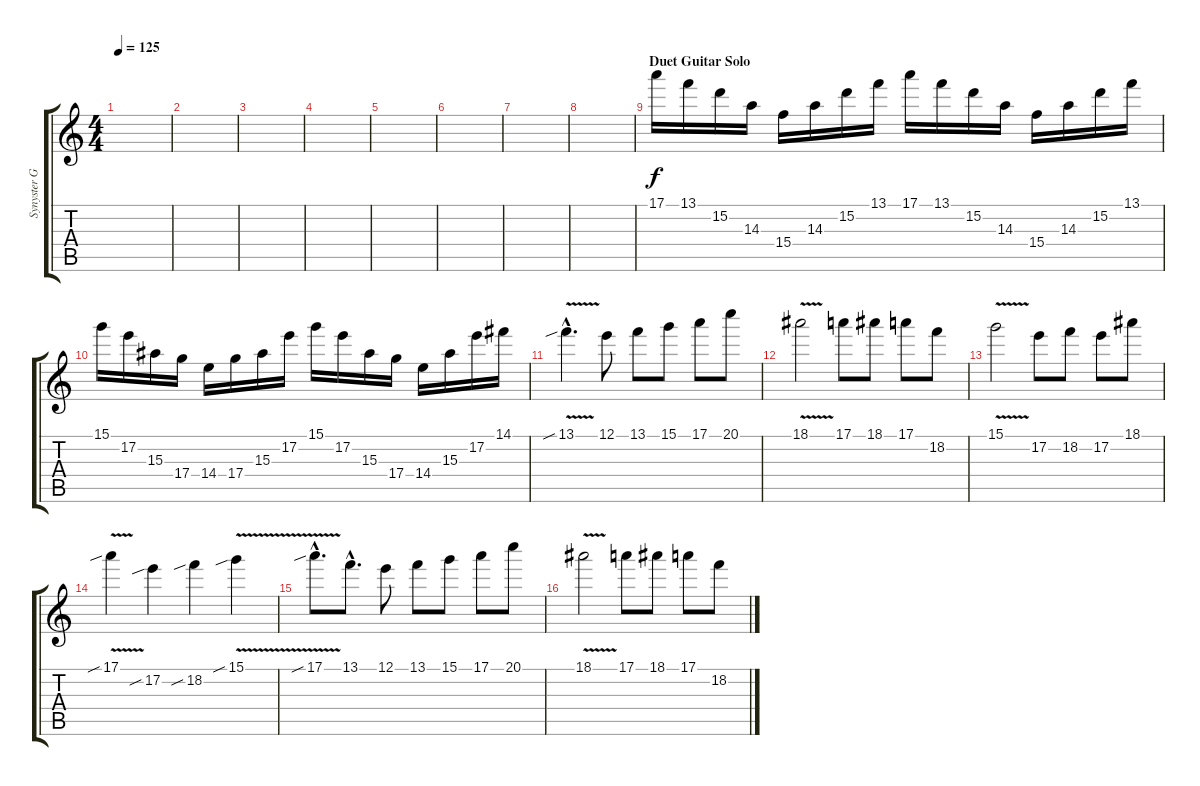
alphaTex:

\track ("Synyster Gates Duet" "Synyster G") {instrument overdrivenguitar}
\staff {score tabs}
\tuning (E4 B3 G3 D3 A2 D2) {hide}
\ts (4 4)
\tempo 125
\clef g2
\ks c
|
|
|
|
|
|
|
|
\section ("" "Duet Guitar Solo")
17.1.16 13.1.16 15.2.16 14.3.16 15.4.16 14.3.16 15.2.16 13.1.16 17.1.16 13.1.16 15.2.16 14.3.16 15.4.16 14.3.16 15.2.16 13.1.16 |
15.1.16 17.2.16 15.3.16 17.4.16 14.4.16 17.4.16 15.3.16 17.2.16 15.1.16 17.2.16 15.3.16 17.4.16 14.4.16 15.3.16 17.2.16 14.1.16 |
13.1{v sib hac}.4{d} 12.1.8 13.1.8 15.1.8 17.1.8 20.1.8 |
18.1{v}.2 17.1.8 18.1.8 17.1.8 18.2.8 |
15.1{v}.2 17.2.8 18.2.8 17.2.8 18.1.8 |
17.1{v sib}.4 17.2{sib}.4 18.2{sib}.4 15.1{v sib}.4 |
17.1{v sib hac}.8{d} 13.1{hac}.8{d} 12.1.8 13.1.8 15.1.8 17.1.8 20.1.8 |
18.1{v}.2 17.1.8 18.1.8 17.1.8 18.2.8
